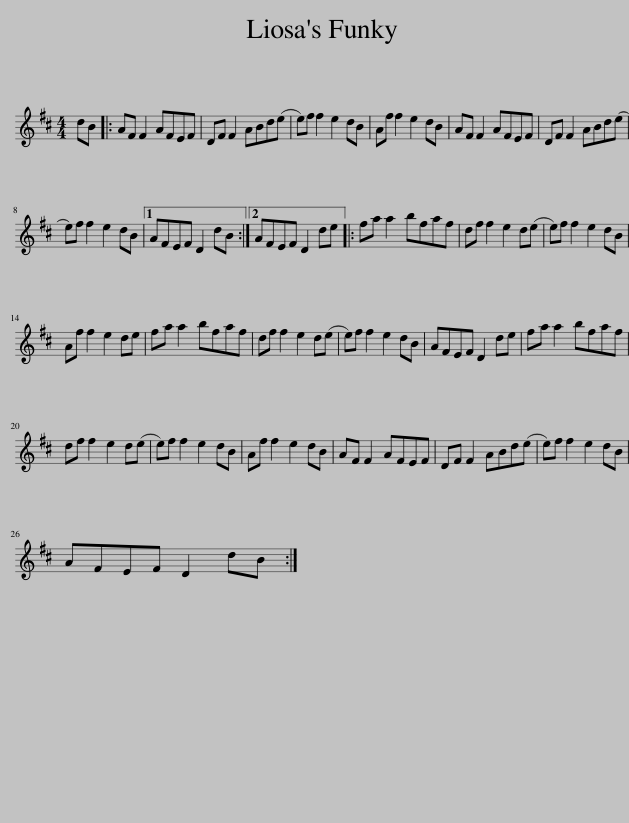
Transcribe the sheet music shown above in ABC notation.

X:1
L:1/8
M:4/4
I:linebreak $
K:D
V:1 treble
V:1
 dB |: AF F2 AFEF | DF F2 ABd(e | e)f f2 e2 dB | Af f2 e2 dB | %5
 AF F2 AFEF | DF F2 ABd(e |$ e)f f2 e2 dB |1 AFEF D2 dB :|2 AFEF D2 de |: %10
 fa a2 bfaf | df f2 e2 d(e | e)f f2 e2 dB |$ Af f2 e2 de | fa a2 bfaf | %15
 df f2 e2 d(e | e)f f2 e2 dB | AFEF D2 de | fa a2 bfaf |$ df f2 e2 d(e | %20
 e)f f2 e2 dB | Af f2 e2 dB | AF F2 AFEF | DF F2 ABd(e | e)f f2 e2 dB |$ %25
 AFEF D2 dB :| %26
